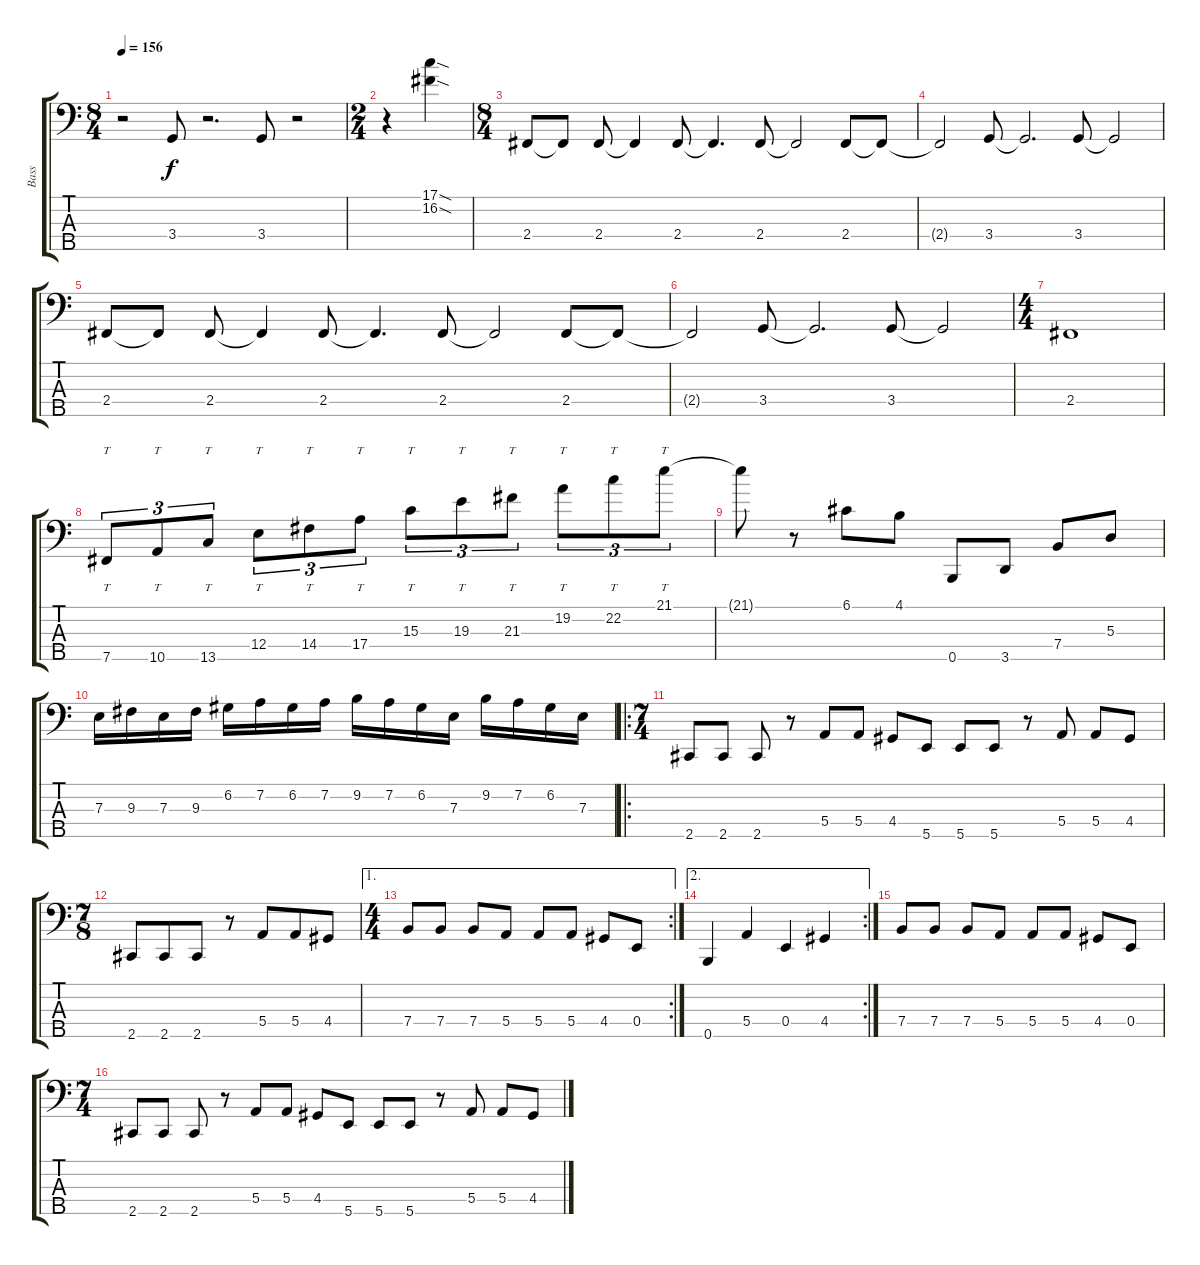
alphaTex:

\track ("Bass" "Bass") {instrument electricbassfinger}
\staff {score tabs}
\tuning (G2 D2 A1 E1 B0) {hide}
\ts (8 4)
\tempo 156
\clef f4
\ks c
r.2{dy f} 3.4.8 r.2{d} 3.4.8 r.2 |
\ts (2 4)
r.4 (17.1{sod} 16.2{sod}).4 |
\ts (8 4)
2.4.8 2.4{t}.8 2.4.8 2.4{t}.4 2.4.8 2.4{t}.4{d} 2.4.8 2.4{t}.2 2.4.8 2.4{t}.8 |
2.4{t}.2 3.4.8 3.4{t}.2{d} 3.4.8 3.4{t}.2 |
2.4.8 2.4{t}.8 2.4.8 2.4{t}.4 2.4.8 2.4{t}.4{d} 2.4.8 2.4{t}.2 2.4.8 2.4{t}.8 |
2.4{t}.2 3.4.8 3.4{t}.2{d} 3.4.8 3.4{t}.2 |
\ts (4 4)
2.4.1 |
7.5.8{tt tu (3 2)} 10.5.8{tt tu (3 2)} 13.5.8{tt tu (3 2)} 12.4.8{tt tu (3 2)} 14.4.8{tt tu (3 2)} 17.4.8{tt tu (3 2)} 15.3.8{tt tu (3 2)} 19.3.8{tt tu (3 2)} 21.3.8{tt tu (3 2)} 19.2.8{tt tu (3 2)} 22.2.8{tt tu (3 2)} 21.1.8{tt tu (3 2)} |
21.1{t}.8 r.8 6.1.8 4.1.8 0.5.8 3.5.8 7.4.8 5.3.8 |
7.3.16 9.3.16 7.3.16 9.3.16 6.2.16 7.2.16 6.2.16 7.2.16 9.2.16 7.2.16 6.2.16 7.3.16 9.2.16 7.2.16 6.2.16 7.3.16 |
\ro
\ts (7 4)
2.5.8 2.5.8 2.5.8 r.8 5.4.8 5.4.8 4.4.8 5.5.8 5.5.8 5.5.8 r.8 5.4.8 5.4.8 4.4.8 |
\ts (7 8)
2.5.8 2.5.8 2.5.8 r.8 5.4.8 5.4.8 4.4.8 |
\ae 1
\rc 2
\ts (4 4)
7.4.8 7.4.8 7.4.8 5.4.8 5.4.8 5.4.8 4.4.8 0.4.8 |
\ae 2
\rc 2
0.5.4 5.4.4 0.4.4 4.4.4 |
7.4.8 7.4.8 7.4.8 5.4.8 5.4.8 5.4.8 4.4.8 0.4.8 |
\ts (7 4)
2.5.8 2.5.8 2.5.8 r.8 5.4.8 5.4.8 4.4.8 5.5.8 5.5.8 5.5.8 r.8 5.4.8 5.4.8 4.4.8
